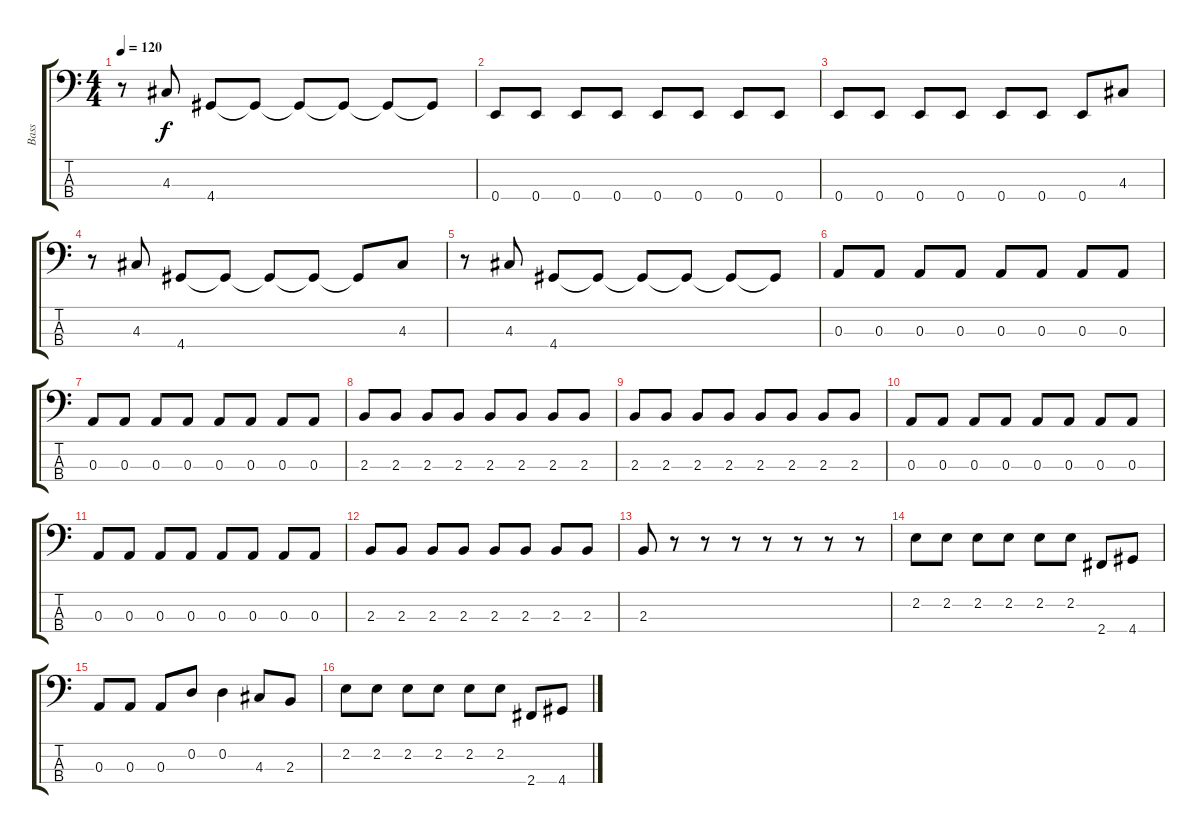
\track ("Bass" "Bass") {instrument electricbasspick}
\staff {score tabs}
\tuning (G2 D2 A1 E1) {hide}
\ts (4 4)
\tempo 120
\clef f4
\ks c
r.8{dy f} 4.3.8 4.4.8 4.4{t}.8 4.4{t}.8 4.4{t}.8 4.4{t}.8 4.4{t}.8 |
0.4.8 0.4.8 0.4.8 0.4.8 0.4.8 0.4.8 0.4.8 0.4.8 |
0.4.8 0.4.8 0.4.8 0.4.8 0.4.8 0.4.8 0.4.8 4.3.8 |
r.8 4.3.8 4.4.8 4.4{t}.8 4.4{t}.8 4.4{t}.8 4.4{t}.8 4.3.8 |
r.8 4.3.8 4.4.8 4.4{t}.8 4.4{t}.8 4.4{t}.8 4.4{t}.8 4.4{t}.8 |
0.3.8 0.3.8 0.3.8 0.3.8 0.3.8 0.3.8 0.3.8 0.3.8 |
0.3.8 0.3.8 0.3.8 0.3.8 0.3.8 0.3.8 0.3.8 0.3.8 |
2.3.8 2.3.8 2.3.8 2.3.8 2.3.8 2.3.8 2.3.8 2.3.8 |
2.3.8 2.3.8 2.3.8 2.3.8 2.3.8 2.3.8 2.3.8 2.3.8 |
0.3.8 0.3.8 0.3.8 0.3.8 0.3.8 0.3.8 0.3.8 0.3.8 |
0.3.8 0.3.8 0.3.8 0.3.8 0.3.8 0.3.8 0.3.8 0.3.8 |
2.3.8 2.3.8 2.3.8 2.3.8 2.3.8 2.3.8 2.3.8 2.3.8 |
2.3.8 r.8 r.8 r.8 r.8 r.8 r.8 r.8 |
2.2.8 2.2.8 2.2.8 2.2.8 2.2.8 2.2.8 2.4.8 4.4.8 |
0.3.8 0.3.8 0.3.8 0.2.8 0.2.4 4.3.8 2.3.8 |
2.2.8 2.2.8 2.2.8 2.2.8 2.2.8 2.2.8 2.4.8 4.4.8
